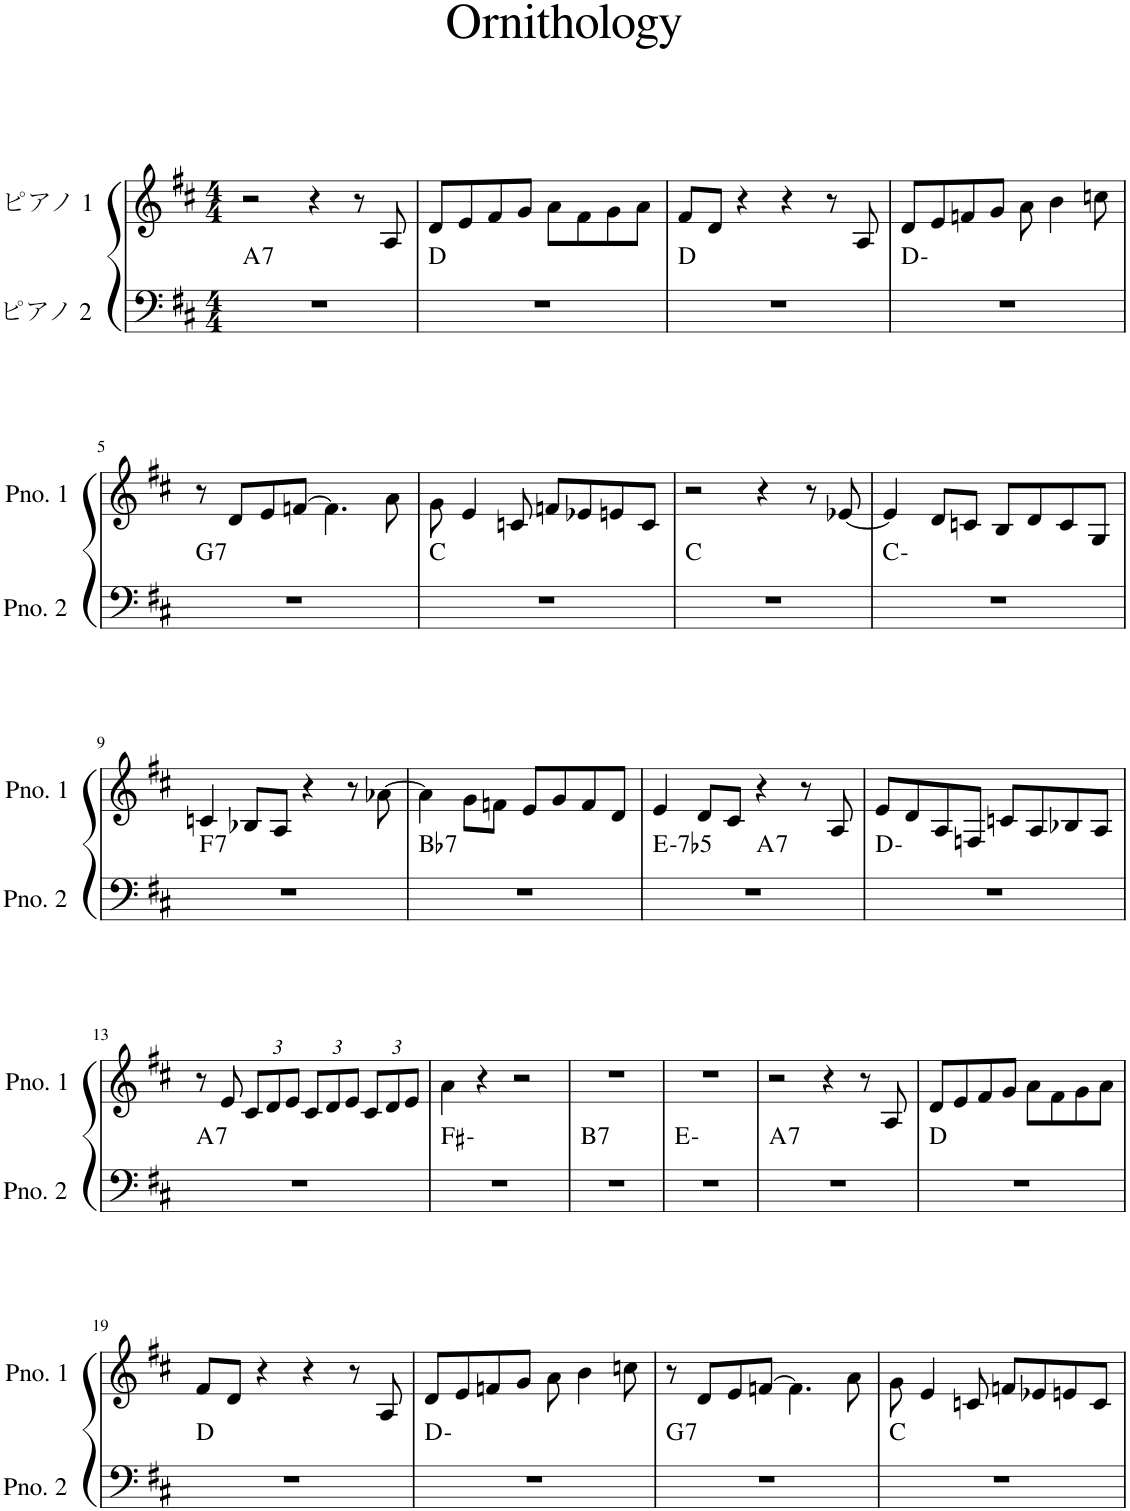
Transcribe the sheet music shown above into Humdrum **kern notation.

**kern	**harte	**kern
*part2	*part2	*part1
*staff2	*	*staff1
*I"ピアノ 2	*	*I"ピアノ 1
*clefF4	*	*clefG2
*k[f#c#]	*	*k[f#c#]
*M4/4	*	*M4/4
=1	=1	=1
!	!LO:H:kt=7	!
1r	A:7	2r
.	.	4r
.	.	8r
.	.	8A/
=2	=2	=2
1r	D:maj	8d/L
.	.	8e/
.	.	8f#/
.	.	8g/J
.	.	8a\L
.	.	8f#\
.	.	8g\
.	.	8a\J
=3	=3	=3
1r	D:maj	8f#/L
.	.	8d/J
.	.	4r
.	.	4r
.	.	8r
.	.	8A/
=4	=4	=4
1r	D:min	8d/L
.	.	8e/
.	.	8fn/
.	.	8g/J
.	.	8a\
.	.	4b\
.	.	8ccn\
!!LO:LB:g=z
=5	=5	=5
!	!LO:H:kt=7	!
1r	G:7	8r
.	.	8d/L
.	.	8e/
.	.	[8fn/J
.	.	4.f\]
.	.	8a\
=6	=6	=6
1r	C:maj	8g\
.	.	4e/
.	.	8cn/
.	.	8fn/L
.	.	8e-X/
.	.	8en/
.	.	8c/J
=7	=7	=7
1r	C:maj	2r
.	.	4r
.	.	8r
.	.	[8e-X/
=8	=8	=8
1r	C:min	4e-/]
.	.	8d/L
.	.	8cn/J
.	.	8B/L
.	.	8d/
.	.	8c/
.	.	8G/J
!!LO:LB:g=z
=9	=9	=9
!	!LO:H:kt=7	!
1r	F:7	4cn/
.	.	8B-X/L
.	.	8A/J
.	.	4r
.	.	8r
.	.	[8a-X\
=10	=10	=10
!	!LO:H:kt=7	!
1r	Bb:7	4a-\]
.	.	8g\L
.	.	8fn\J
.	.	8e/L
.	.	8g/
.	.	8f/
.	.	8d/J
=11	=11	=11
!	!LO:H:kt=-7b5	!
*^	*	*
1r	2ryy	E:hdim7	4e/
.	.	.	8d/L
.	.	.	8c#/J
!	!	!LO:H:kt=7	!
.	2ryy	A:7	4r
.	.	.	8r
.	.	.	8A/
*v	*v	*	*
=12	=12	=12
1r	D:min	8e/L
.	.	8d/
.	.	8A/
.	.	8Fn/J
.	.	8cn/L
.	.	8A/
.	.	8B-X/
.	.	8A/J
!!LO:LB:g=z
=13	=13	=13
!	!LO:H:kt=7	!
1r	A:7	8r
.	.	8e/
*	*	*Xbrackettup
.	.	12c#/L
.	.	12d/
.	.	12e/J
.	.	12c#/L
.	.	12d/
.	.	12e/J
.	.	12c#/L
.	.	12d/
.	.	12e/J
=14	=14	=14
1r	F#:min	4a\
.	.	4r
.	.	2r
=15	=15	=15
!	!LO:H:kt=7	!
1r	B:7	1r
=16	=16	=16
1r	E:min	1r
=17	=17	=17
!	!LO:H:kt=7	!
1r	A:7	2r
.	.	4r
.	.	8r
.	.	8A/
=18	=18	=18
1r	D:maj	8d/L
.	.	8e/
.	.	8f#/
.	.	8g/J
.	.	8a\L
.	.	8f#\
.	.	8g\
.	.	8a\J
!!LO:LB:g=z
=19	=19	=19
1r	D:maj	8f#/L
.	.	8d/J
.	.	4r
.	.	4r
.	.	8r
.	.	8A/
=20	=20	=20
1r	D:min	8d/L
.	.	8e/
.	.	8fn/
.	.	8g/J
.	.	8a\
.	.	4b\
.	.	8ccn\
=21	=21	=21
!	!LO:H:kt=7	!
1r	G:7	8r
.	.	8d/L
.	.	8e/
.	.	[8fn/J
.	.	4.f\]
.	.	8a\
=22	=22	=22
1r	C:maj	8g\
.	.	4e/
.	.	8cn/
.	.	8fn/L
.	.	8e-X/
.	.	8en/
.	.	8c/J
=	=	=
*-	*-	*-
